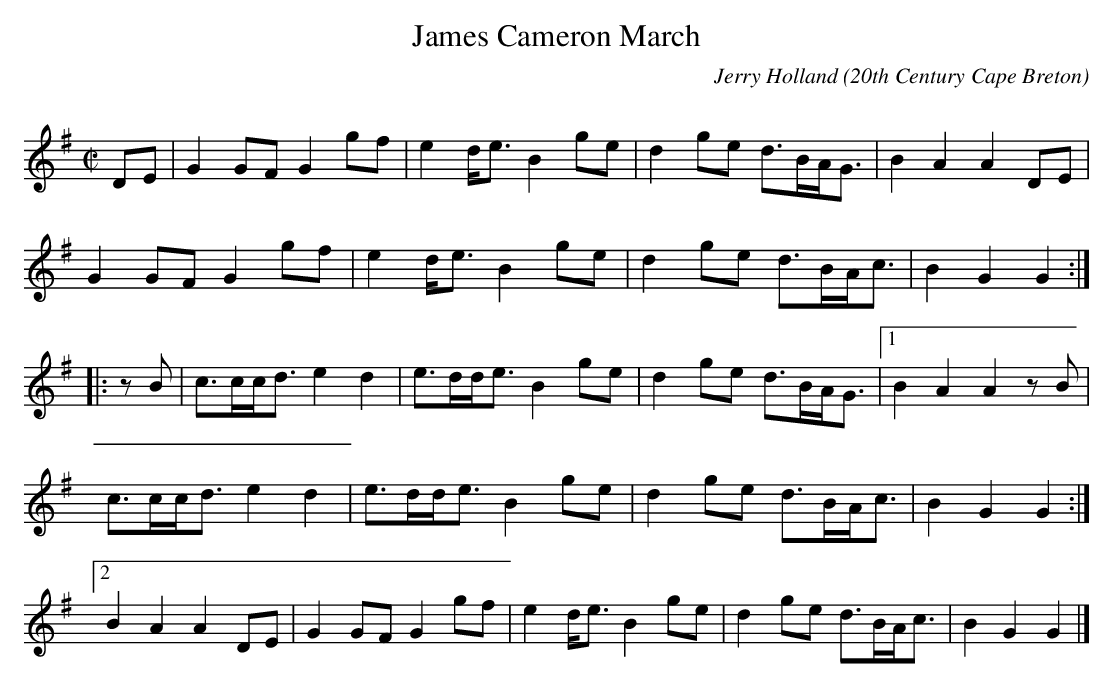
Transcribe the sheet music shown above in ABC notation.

X:1
T:James Cameron March
C:Jerry Holland
O:20th Century Cape Breton
=46iddler Magazine video
Q:244
L:1/8
M:C|
K:G
DE|G2GFG2gf|e2d<eB2ge|d2ge d>BA<G|B2A2A2DE|!
G2GFG2gf|e2d<eB2ge|d2ge d>BA<c|B2G2G2:|!
|:zB|c>cc<de2d2|e>dd<eB2ge|d2ge d>BA<G|1B2A2A2zB|!
c>cc<de2d2|e>dd<eB2ge|d2ge d>BA<c|B2G2G2:|!
[2B2A2A2DE|G2GFG2gf|e2d<eB2ge|d2ge d>BA<c|B2G2G2|]!
